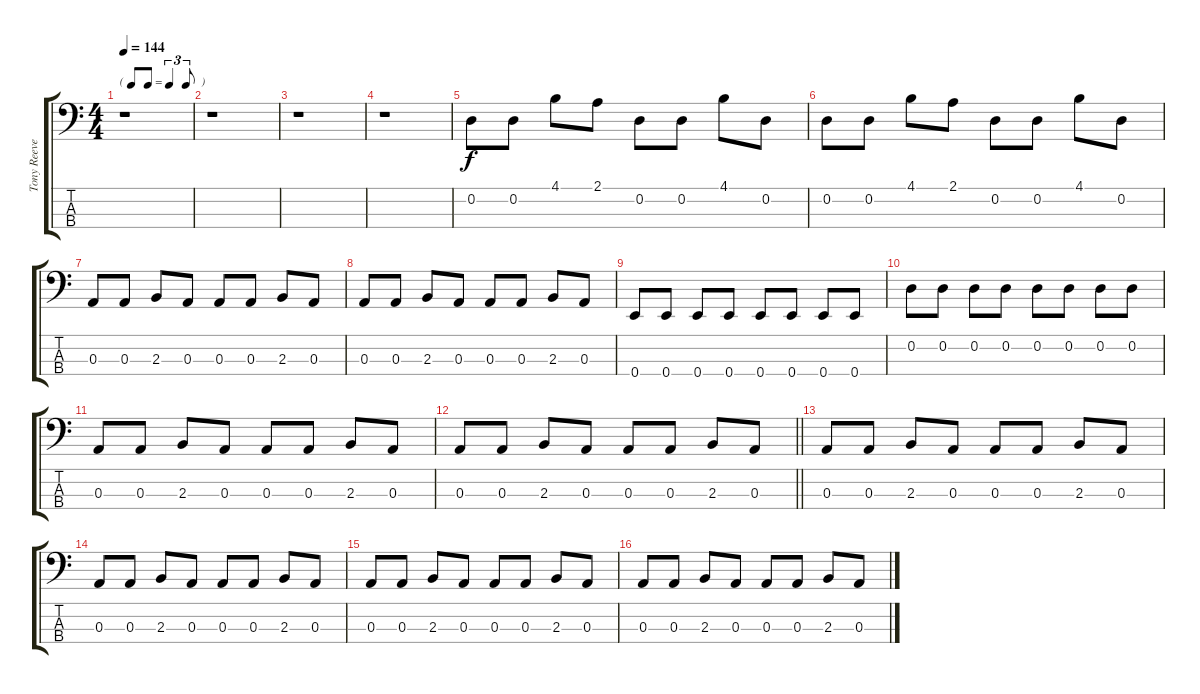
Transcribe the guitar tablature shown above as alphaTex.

\track ("Tony Reeves - Bass" "Tony Reeve") {instrument electricbassfinger}
\staff {score tabs}
\tuning (G2 D2 A1 E1) {hide}
\ts (4 4)
\tf triplet8th
\tempo 144
\clef f4
\ks c
r.1{dy f instrument electricbassfinger} |
r.1 |
r.1 |
r.1 |
0.2.8 0.2.8 4.1.8 2.1.8 0.2.8 0.2.8 4.1.8 0.2.8 |
0.2.8 0.2.8 4.1.8 2.1.8 0.2.8 0.2.8 4.1.8 0.2.8 |
0.3.8 0.3.8 2.3.8 0.3.8 0.3.8 0.3.8 2.3.8 0.3.8 |
0.3.8 0.3.8 2.3.8 0.3.8 0.3.8 0.3.8 2.3.8 0.3.8 |
0.4.8 0.4.8 0.4.8 0.4.8 0.4.8 0.4.8 0.4.8 0.4.8 |
0.2.8 0.2.8 0.2.8 0.2.8 0.2.8 0.2.8 0.2.8 0.2.8 |
0.3.8 0.3.8 2.3.8 0.3.8 0.3.8 0.3.8 2.3.8 0.3.8 |
\barLineRight lightlight
0.3.8 0.3.8 2.3.8 0.3.8 0.3.8 0.3.8 2.3.8 0.3.8 |
0.3.8 0.3.8 2.3.8 0.3.8 0.3.8 0.3.8 2.3.8 0.3.8 |
0.3.8 0.3.8 2.3.8 0.3.8 0.3.8 0.3.8 2.3.8 0.3.8 |
0.3.8 0.3.8 2.3.8 0.3.8 0.3.8 0.3.8 2.3.8 0.3.8 |
0.3.8 0.3.8 2.3.8 0.3.8 0.3.8 0.3.8 2.3.8 0.3.8
